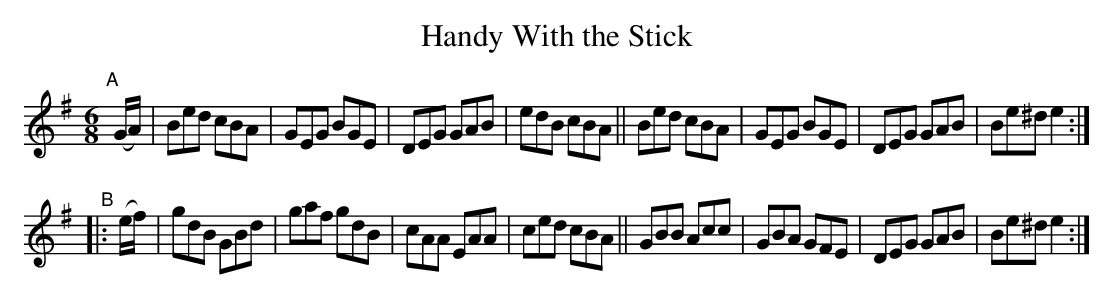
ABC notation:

X:1
T: Handy With the Stick
M: 6/8
L: 1/8
K: Em
"^A"[|](G/A/) \
 | Bed cBA | GEG BGE | DEG GAB | edB cBA \
|| Bed cBA | GEG BGE | DEG GAB | Be^d e2 :|
"^B"|: (e/f/) \
 | gdB GBd | gaf gdB | cAA EAA | ced cBA \
|| GBB Acc | GBA GFE | DEG GAB | Be^d e2 :|
